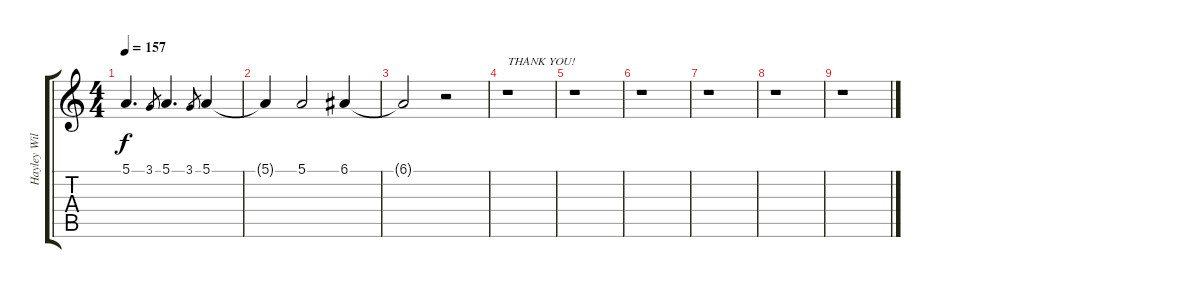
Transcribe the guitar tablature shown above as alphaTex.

\track ("Hayley Williams | Vocal" "Hayley Wil") {instrument clarinet}
\staff {score tabs}
\tuning (E4 B3 G3 D3 A2 E2) {hide}
\ts (4 4)
\tempo 157
\clef g2
\ks c
5.1.4{d dy f} 3.1.8{gr} 5.1.4{d} 3.1.8{gr} 5.1.4 |
5.1{t}.4 5.1.2 6.1.4 |
6.1{t}.2 r.2 |
r.1{txt "THANK YOU!"} |
r.1 |
r.1 |
r.1 |
r.1 |
r.1
